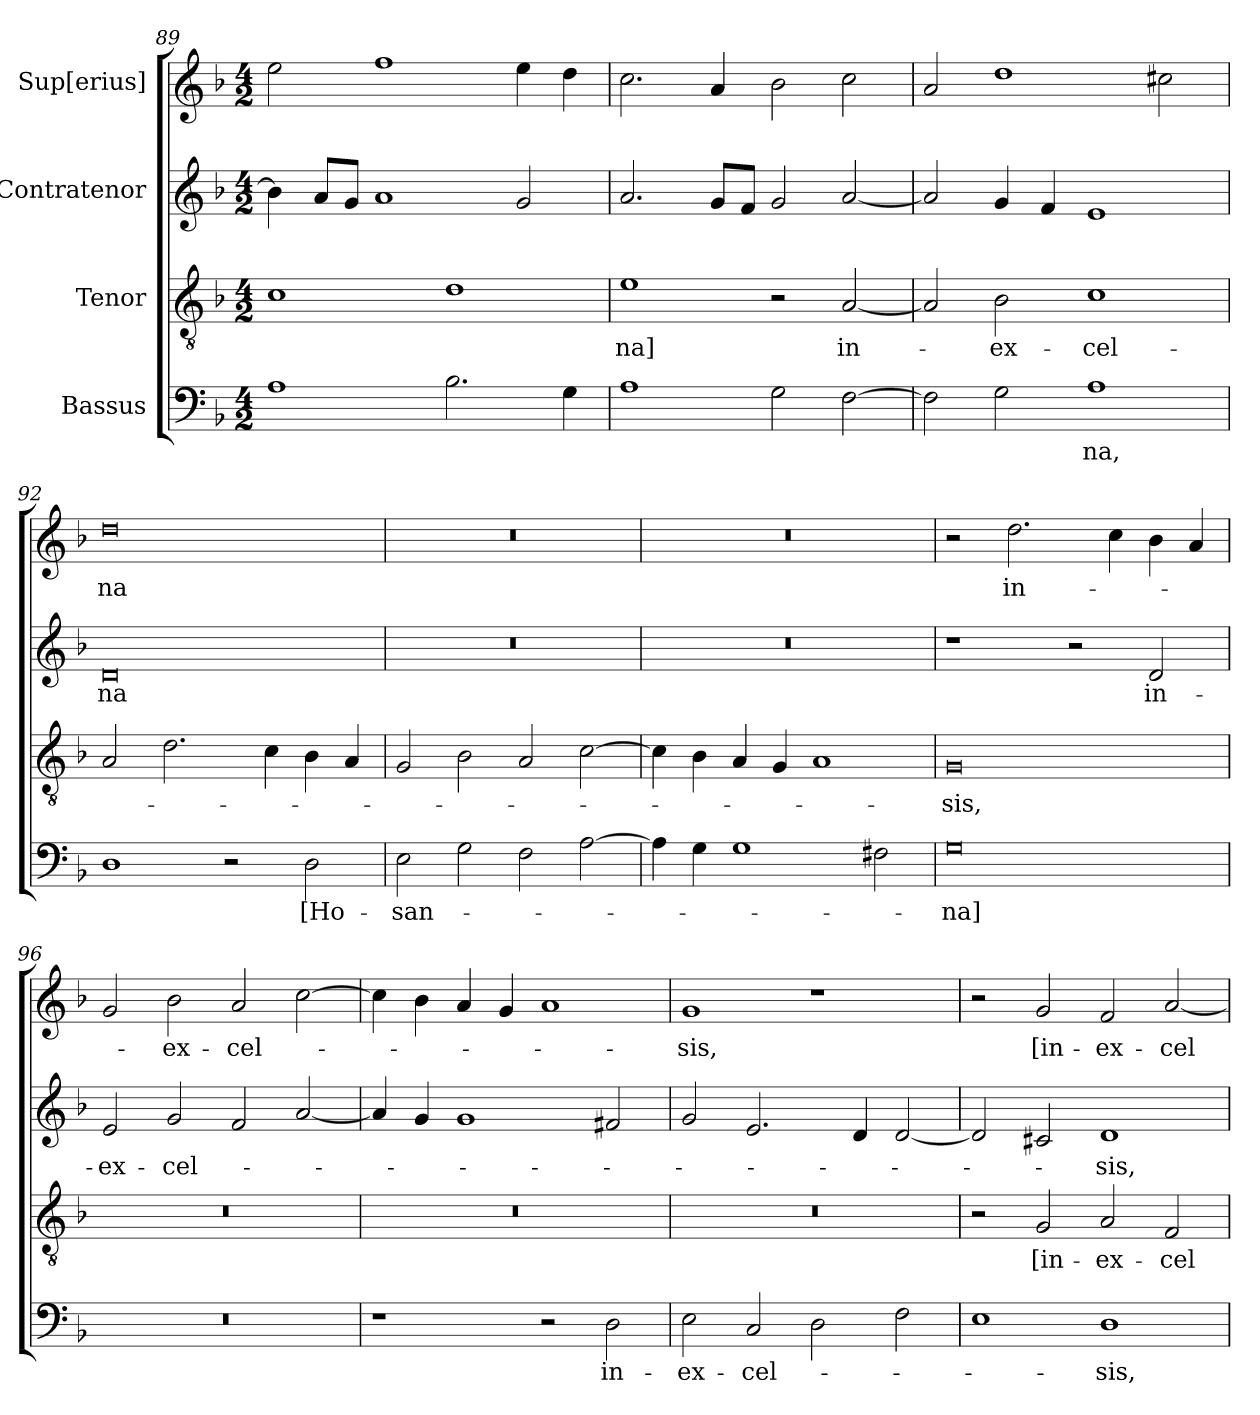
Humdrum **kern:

**kern	**text	**kern	**text	**kern	**text	**kern	**text
*part4	*part4	*part3	*part3	*part2	*part2	*part1	*part1
*staff4	*staff4	*staff3	*staff3	*staff2	*staff2	*staff1	*staff1
*I"Bassus	*	*I"Tenor	*	*I"Contratenor	*	*I"Sup[erius]	*
*clefF4	*	*clefGv2	*	*clefG2	*	*clefG2	*
*k[b-]	*	*k[b-]	*	*k[b-]	*	*k[b-]	*
*M4/2	*	*M4/2	*	*M4/2	*	*M4/2	*
=89	=89	=89	=89	=89	=89	=89	=89
1A\	.	1c\	.	4b-\]	.	2ee\	.
.	.	.	.	8a/L	.	.	.
.	.	.	.	8g/J	.	.	.
.	.	.	.	1a/	.	1ff\	.
2.B-\	.	1d\	.	.	.	.	.
.	.	.	.	2g/	.	4ee\	.
4G\	.	.	.	.	.	4dd\	.
=90	=90	=90	=90	=90	=90	=90	=90
1A\	.	1e\	-na]	2.a/	.	2.cc\	.
.	.	.	.	8g/L	.	4a/	.
.	.	.	.	8f/J	.	.	.
2G\	.	2r	.	2g/	.	2b-\	.
[2F\	.	[2A/	in-	[2a/	.	2cc\	.
=91	=91	=91	=91	=91	=91	=91	=91
2F\]	.	2A/]	.	2a/]	.	2a/	.
2G\	.	2B-\	ex-	4g/	.	1dd\	.
.	.	.	.	4f/	.	.	.
1A\	-na,	1c\	-cel-	1e/	.	.	.
.	.	.	.	.	.	2cc#X\	.
=92	=92	=92	=92	=92	=92	=92	=92
1D\	.	2A/	.	0d/	-na	0dd\	-na
.	.	2.d\	.	.	.	.	.
2r	.	.	.	.	.	.	.
.	.	4c\	.	.	.	.	.
2D\	[Ho-	4B-\	.	.	.	.	.
.	.	4A/	.	.	.	.	.
=93	=93	=93	=93	=93	=93	=93	=93
2E\	-san-	2G/	.	0r	.	0r	.
2G\	.	2B-\	.	.	.	.	.
2F\	.	2A/	.	.	.	.	.
[2A\	.	[2c\	.	.	.	.	.
=94	=94	=94	=94	=94	=94	=94	=94
4A\]	.	4c\]	.	0r	.	0r	.
4G\	.	4B-\	.	.	.	.	.
1G\	.	4A/	.	.	.	.	.
.	.	4G/	.	.	.	.	.
.	.	1A/	.	.	.	.	.
2F#X\	.	.	.	.	.	.	.
=95	=95	=95	=95	=95	=95	=95	=95
0G\	-na]	0G/	-sis,	1r	.	2r	.
.	.	.	.	.	.	2.dd\	in-
.	.	.	.	2r	.	.	.
.	.	.	.	.	.	4cc\	.
.	.	.	.	2d/	in-	4b-\	.
.	.	.	.	.	.	4a/	.
=96	=96	=96	=96	=96	=96	=96	=96
0r	.	0r	.	2e/	ex-	2g/	.
.	.	.	.	2g/	-cel-	2b-\	ex-
.	.	.	.	2f/	.	2a/	-cel-
.	.	.	.	[2a/	.	[2cc\	.
=97	=97	=97	=97	=97	=97	=97	=97
1r	.	0r	.	4a/]	.	4cc\]	.
.	.	.	.	4g/	.	4b-\	.
.	.	.	.	1g/	.	4a/	.
.	.	.	.	.	.	4g/	.
2r	.	.	.	.	.	1a/	.
2D\	in-	.	.	2f#X/	.	.	.
=98	=98	=98	=98	=98	=98	=98	=98
2E\	ex-	0r	.	2g/	.	1g/	-sis,
2C/	-cel-	.	.	2.e/	.	.	.
2D\	.	.	.	.	.	1r	.
.	.	.	.	4d/	.	.	.
2F\	.	.	.	[2d/	.	.	.
=99	=99	=99	=99	=99	=99	=99	=99
1E\	.	2r	.	2d/]	.	2r	.
.	.	2G/	[in-	2c#X/	.	2g/	[in-
1D\	-sis,	2A/	ex-	1d/	-sis,	2f/	ex-
.	.	2F/	-cel-	.	.	[2a/	-cel-
=	=	=	=	=	=	=	=
*-	*-	*-	*-	*-	*-	*-	*-
